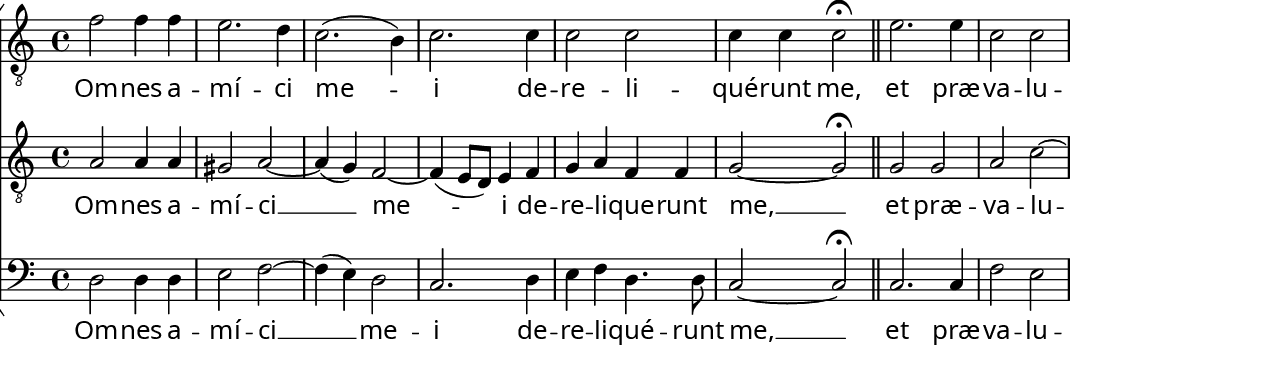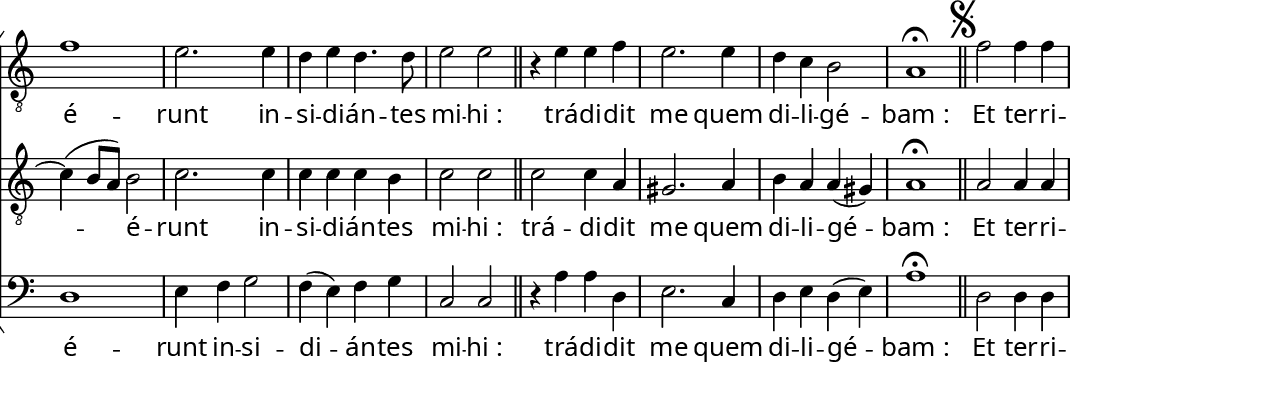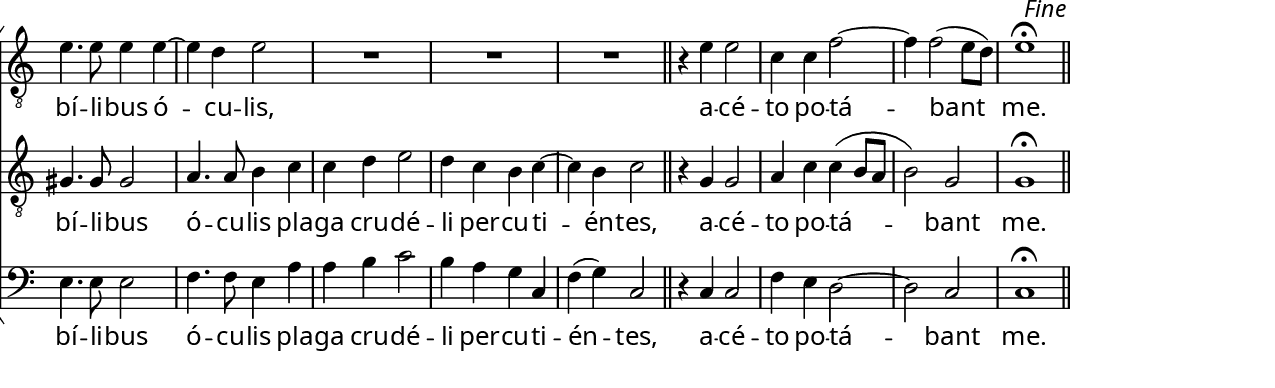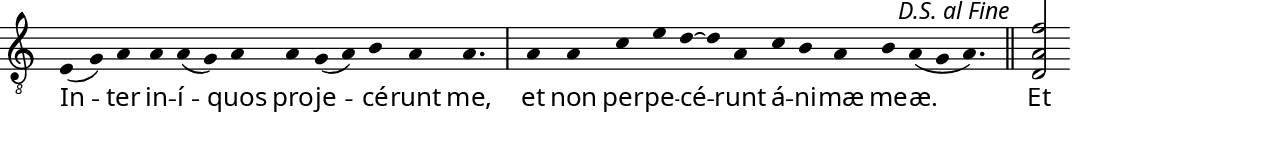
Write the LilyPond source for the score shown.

\header {
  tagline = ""
  composer = "Sean Connolly"
}
\include "english.ly"
\include "lilypond-book-preamble.ly"
\include "header.ly"

global = {
  \key c \major
  \time 4/4
}

sopMusic = \relative c' {
  \clef "treble_8"
  f2 f4 f | e2. d4 | c2.( b4) | c2. c4 | c2 c |
  c4 c c2\fermata \bar "||" e2. e4 | c2 c | f1 | e2. e4 | d e d4. d8 |
  e2 e \bar "||" r4 e e f | e2. e4 | d c b2 | a1\fermata \bar "||"
  \mark \markup { \musicglyph #"scripts.segno" }
  f'2 f4 f | e4. e8 e4 e ~ | e d e2 | R1 | R |
  R \bar "||" r4 e e2 | c4 c f2 ~ | f4 f2( e8 d8) | e1\fermata \bar "||"
    \override Score.RehearsalMark #'break-visibility = #begin-of-line-invisible
    \override Score.RehearsalMark #'self-alignment-X = #RIGHT
    \override Score . RehearsalMark #'font-shape = #'italic
    \override Score.RehearsalMark #'font-size = #0.5
    \mark "Fine"
}
sopWords = \lyricmode {
  \set fontSize = #0.5
  %\set vocalName = "2. "
  %\set shortVocalName = "2. "
  Om -- nes a -- mí -- ci | me -- i de -- re -- li -- qué -- runt me, | et præ -- | va -- lu -- é -- runt in -- si -- di -- án -- tes | mi -- hi_: trá -- di -- dit | me quem | di -- li -- gé -- bam_: | Et ter -- ri -- bí -- li -- bus ó -- cu -- lis, a -- cé -- to po -- tá -- bant | me.
}

altoMusic = \relative c' {
  \clef "treble_8"
  a2 a4 a | gs2 a2 ~ | a4( g) f2 ~ | f4( e8 d) e4 f | g a f f |
  g2 ~ g2\fermata \bar "||" g g | a c ~ | c4( b8 a) b2 | c2. c4 | c c c b |
  c2 c \bar "||" c c4 a | gs2. a4 | b a a( gs) | a1\fermata \bar "||"
  a2 a4 a | gs4. gs8 gs2 | a4. a8 b4 c | c d e2 | d4 c b c ~ |
  c b c2 \bar "||" r4 g g2 | a4 c c( b8 a | b2) g | g1\fermata \bar "||"
  \stemOff
  \cadenzaOn
  e4( g) a a a( g) a a g( a) b a a4. s8 \bar "|"
  s8 a4 a c e d ~ d a c b a b a( g a4.)
  s8
  \cadenzaOff \bar "||"
  \override Score.RehearsalMark #'break-visibility = #begin-of-line-invisible
    \override Score.RehearsalMark #'self-alignment-X = #RIGHT
    \override Score . RehearsalMark #'font-shape = #'italic
    \override Score.RehearsalMark #'font-size = #0.5
    \mark "D.S. al Fine"
  \stemOn
  s8 <d, a' f'>2
}

altoWords = \lyricmode {
  \set fontSize = #0.5
  Om -- nes a -- mí -- ci __ me -- i de -- re -- li -- que -- runt me, __ | et præ -- | va -- lu -- é -- runt in -- si -- di -- án -- tes | mi -- hi_: trá -- di -- dit | me quem | di -- li -- gé -- bam_: | Et ter -- ri -- bí -- li -- bus ó -- cu -- lis pla -- ga cru -- dé -- li per -- cu -- ti -- én -- tes,
  a -- cé -- to po -- tá -- bant | me.
  In -- ter in -- í -- quos pro -- je -- cé -- runt me, et non per -- pe -- cé -- runt á -- ni -- mæ me -- æ.
  Et
}

bassMusic = \relative c {
  \clef bass
  d2 d4 d | e2 f2 ~ f4( e) d2 | c2. d4 | e f d4. d8 |
  c2 ~ c\fermata \bar "||" c2. c4 | f2 e | d1 | e4 f g2 | f4( e) f g |
  c,2 c \bar "||" r4 a'4 a d, | e2. c4 | d e d( e) | a1\fermata \bar "||"
  d,2 d4 d | e4. e8 e2 | f4. f8 e4 a | a b c2 | b4 a g c, |
  f( g) c,2 \bar "||" r4 c c2 | f4 e d2 ~ | d c | c1\fermata \bar "||"
}

bassWords = \lyricmode {
  \set fontSize = #0.5
  Om -- nes a -- mí -- ci __ me -- i de -- re -- li -- qué -- runt me, __ | et præ -- | va -- lu -- é -- runt in -- si -- di -- án -- tes | mi -- hi_: trá -- di -- dit | me quem | di -- li -- gé -- bam_: | Et ter -- ri -- bí -- li -- bus ó -- cu -- lis pla -- ga cru -- dé -- li per -- cu -- ti -- én -- tes,
  a -- cé -- to po -- tá -- bant | me.
}

chantMusic = \relative c {
  \clef "treble_8"
  \stemOff
  \cadenzaOn
  e4( g) a a a( g) a a g( a) b a a4. s8 \bar "|"
  s8 a4 a c e d ~ d a c b a b a( g a4.)
  s8
  \cadenzaOff \bar "||"
  \override Score.RehearsalMark #'break-visibility = #begin-of-line-invisible
    \override Score.RehearsalMark #'self-alignment-X = #RIGHT
    \override Score . RehearsalMark #'font-shape = #'italic
    \override Score.RehearsalMark #'font-size = #0.5
    \mark "D.S. al Fine"
  \stemOn
  s8 <d, a' f'>2
}


chantWords = \lyricmode {
  In -- ter in -- í -- quos pro -- je -- cé -- runt me, et non per -- pe -- cé -- runt á -- ni -- mæ me -- æ.
  Et
}

%altoWords = \lyricmode {
%  \override StanzaNumber #'font-name = #"Garamond Premier Pro"
%  \override LyricText #'font-name = #"Garamond Premier Pro"
%}

\score {
  \new ChoirStaff <<
%    \new Lyrics = "sopranos"
    \new Staff = "women" <<
      \new Voice = "sopranos"{
%        \voiceOne
        << \global \sopMusic >>
      }
%      \new Voice = "altos" {
%        \voiceTwo
%        << \global \altoMusic >>
%      }
    >>
    \new Lyrics = "sopranos"

    \new Staff = "women2" <<
      \new Voice = "altos" {
%        \voiceTwo
        << \global \altoMusic >>
      }
    >>
    \new Lyrics = "altos"
    
    \new Staff = "men" <<
      %\new Lyrics = "bass"
      \new Voice = "bass" {
%        \voiceOne
        << \global \bassMusic >>
      }
    >>
    \context Lyrics = "sopranos" \lyricsto "sopranos" \sopWords
    \context Lyrics = "altos" \lyricsto "altos" \altoWords
    \context Lyrics = "bass" \lyricsto "bass" \bassWords
  >>
  \layout {
    \context {
      \Staff
    }
  }
}

%\score {
%  \new Staff \with { \remove "Time_signature_engraver" } <<
%    \global
%    \new Voice = "chant" \chantMusic
%    \new Lyrics = "chant" \lyricsto chant \chantWords
%  >>
%}
